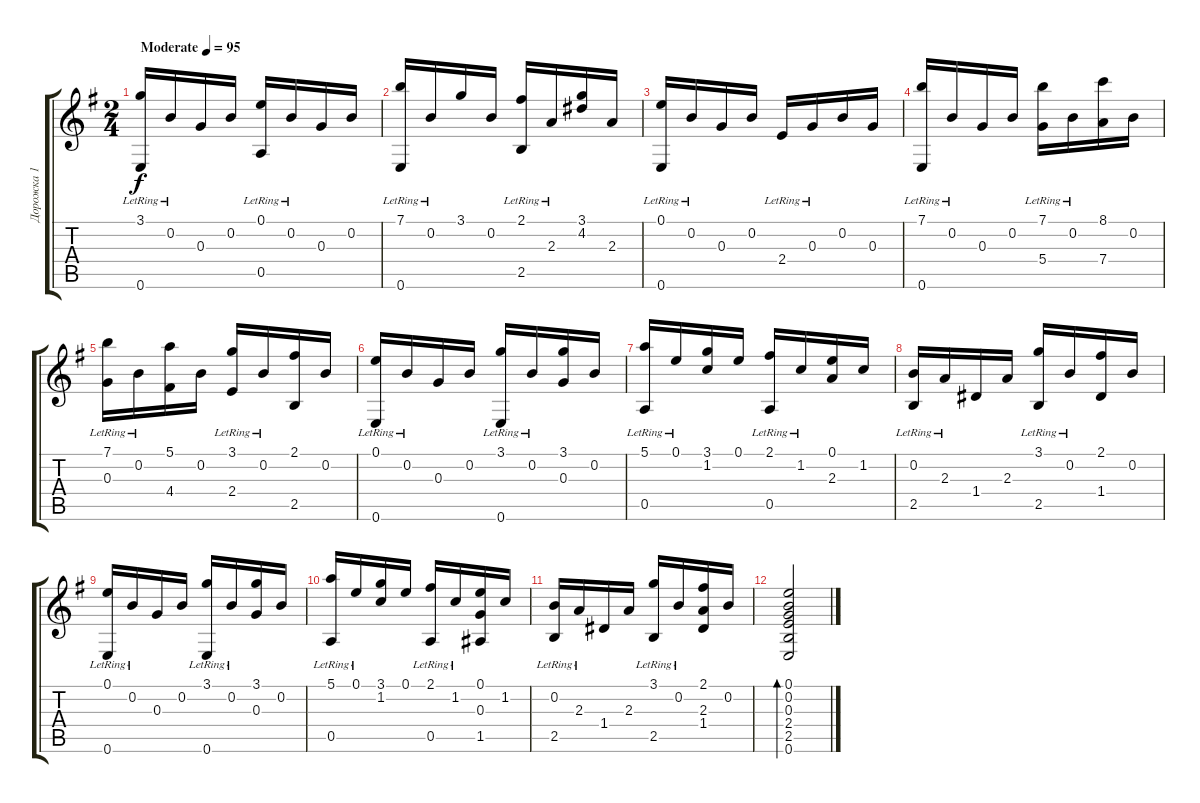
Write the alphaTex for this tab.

\track ("Дорожка 1" "Дорожка 1") {instrument acousticguitarnylon}
\staff {score tabs}
\tuning (E4 B3 G3 D3 A2 E2) {hide}
\ts (2 4)
\tempo (95 "Moderate")
\clef g2
\ks eminor
(3.1{lr} 0.6{lr}).16{dy f instrument acousticguitarnylon} 0.2{lr}.16 0.3.16 0.2.16 (0.1{lr} 0.5{lr}).16 0.2{lr}.16 0.3.16 0.2.16 |
(7.1{lr} 0.6{lr}).16 0.2{lr}.16 3.1.16 0.2.16 (2.1{lr} 2.5{lr}).16 2.3{lr}.16 (3.1 4.2).16 2.3.16 |
(0.1{lr} 0.6{lr}).16 0.2{lr}.16 0.3.16 0.2.16 2.4{lr}.16 0.3{lr}.16 0.2.16 0.3.16 |
(7.1{lr} 0.6{lr}).16 0.2{lr}.16 0.3.16 0.2.16 (7.1{lr} 5.4{lr}).16 0.2{lr}.16 (8.1 7.4).16 0.2.16 |
(7.1{lr} 0.3{lr}).16 0.2{lr}.16 (5.1 4.4).16 0.2.16 (3.1{lr} 2.4{lr}).16 0.2{lr}.16 (2.1 2.5).16 0.2.16 |
(0.1{lr} 0.6{lr}).16 0.2{lr}.16 0.3.16 0.2.16 (3.1{lr} 0.6{lr}).16 0.2{lr}.16 (3.1 0.3).16 0.2.16 |
(5.1{lr} 0.5{lr}).16 0.1{lr}.16 (3.1 1.2).16 0.1.16 (2.1{lr} 0.5{lr}).16 1.2{lr}.16 (0.1 2.3).16 1.2.16 |
(0.2{lr} 2.5{lr}).16 2.3{lr}.16 1.4.16 2.3.16 (3.1{lr} 2.5{lr}).16 0.2{lr}.16 (2.1 1.4).16 0.2.16 |
(0.1{lr} 0.6{lr}).16 0.2{lr}.16 0.3.16 0.2.16 (3.1{lr} 0.6{lr}).16 0.2{lr}.16 (3.1 0.3).16 0.2.16 |
(5.1{lr} 0.5{lr}).16 0.1{lr}.16 (3.1 1.2).16 0.1.16 (2.1{lr} 0.5{lr}).16 1.2{lr}.16 (0.1 0.3 1.5).16 1.2.16 |
(0.2{lr} 2.5{lr}).16 2.3{lr}.16 1.4.16 2.3.16 (3.1{lr} 2.5{lr}).16 0.2{lr}.16 (2.1 2.3 1.4).16 0.2.16 |
(0.1 0.2 0.3 2.4 2.5 0.6).2{bd 60}
